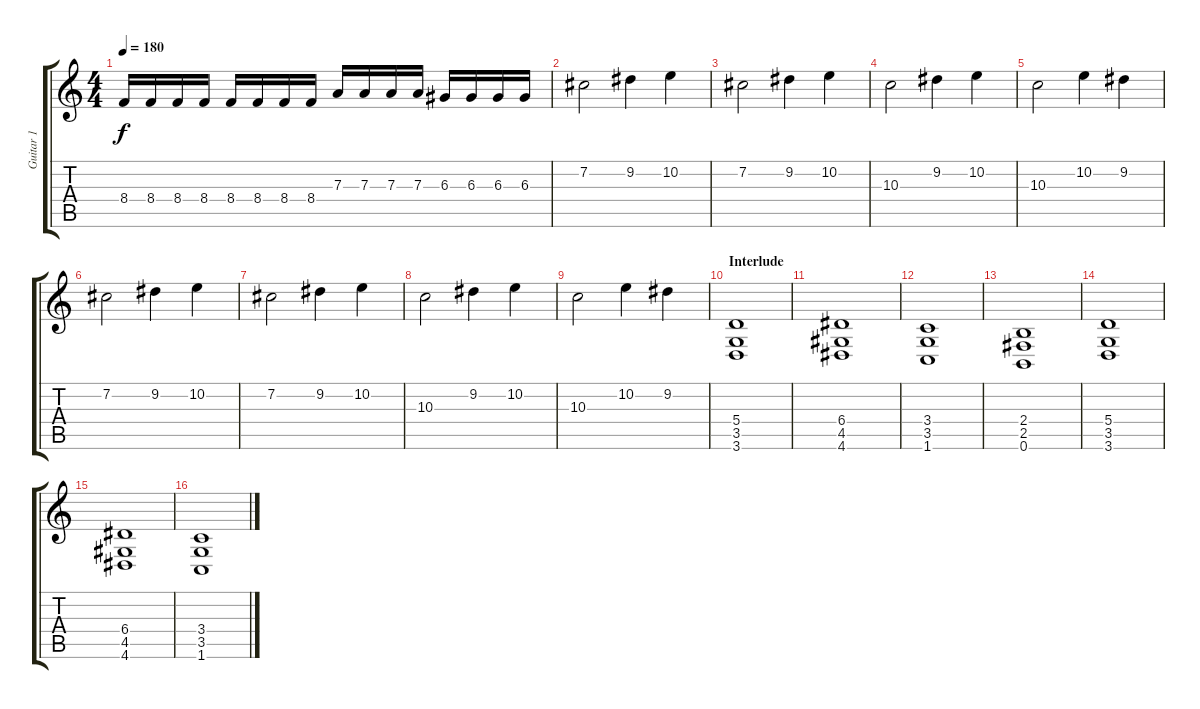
\track ("Guitar 1" "Guitar 1") {instrument distortionguitar}
\staff {score tabs}
\tuning (B3 Gb3 D3 A2 E2 B1) {hide}
\ts (4 4)
\tempo 180
\clef g2
\ks c
8.4.16{dy f} 8.4.16 8.4.16 8.4.16 8.4.16 8.4.16 8.4.16 8.4.16 7.3.16 7.3.16 7.3.16 7.3.16 6.3.16 6.3.16 6.3.16 6.3.16 |
7.2.2 9.2.4 10.2.4 |
7.2.2 9.2.4 10.2.4 |
10.3.2 9.2.4 10.2.4 |
10.3.2 10.2.4 9.2.4 |
7.2.2 9.2.4 10.2.4 |
7.2.2 9.2.4 10.2.4 |
10.3.2 9.2.4 10.2.4 |
10.3.2 10.2.4 9.2.4 |
\section ("" "Interlude")
(5.4 3.5 3.6).1 |
(6.4 4.5 4.6).1 |
(3.4 3.5 1.6).1 |
(2.4 2.5 0.6).1 |
(5.4 3.5 3.6).1 |
(6.4 4.5 4.6).1 |
(3.4 3.5 1.6).1
